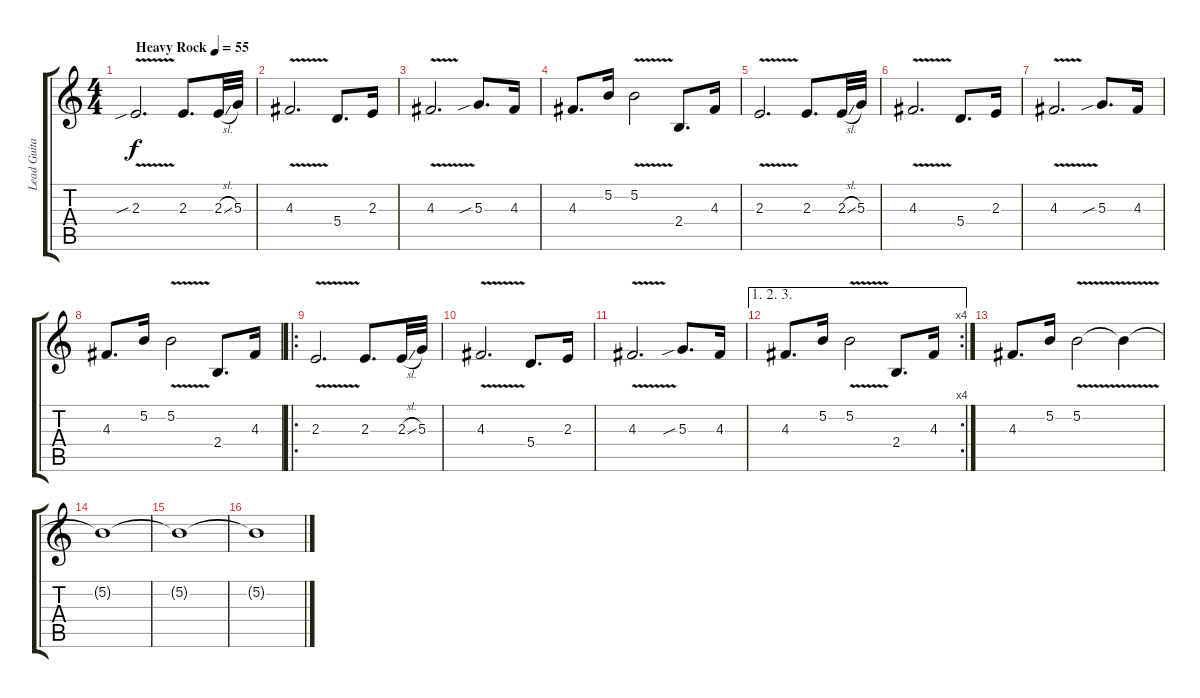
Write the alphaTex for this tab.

\track ("Lead Guitar" "Lead Guita") {instrument distortionguitar}
\staff {score tabs}
\tuning (B3 Gb3 D3 A2 E2 B1) {hide}
\ts (4 4)
\tempo (55 "Heavy Rock")
\clef g2
\ks c
2.3{v sib}.2{d dy f volume 6 instrument distortionguitar} 2.3.8{d} 2.3{sl}.32 5.3.32 |
4.3{v}.2{d} 5.4.8{d} 2.3.16 |
4.3{v}.2{d} 5.3{sib}.8{d} 4.3.16 |
4.3.8{d} 5.2.16 5.2{v}.2 2.4.8{d} 4.3.16 |
2.3{v}.2{d volume 12} 2.3.8{d} 2.3{sl}.32 5.3.32 |
4.3{v}.2{d} 5.4.8{d} 2.3.16 |
4.3{v}.2{d} 5.3{sib}.8{d} 4.3.16 |
4.3.8{d} 5.2.16 5.2{v}.2 2.4.8{d} 4.3.16 |
\ro
2.3{v}.2{d} 2.3.8{d} 2.3{sl}.32 5.3.32 |
4.3{v}.2{d} 5.4.8{d} 2.3.16 |
4.3{v}.2{d} 5.3{sib}.8{d} 4.3.16 |
\ae (1 2 3)
\rc 4
4.3.8{d} 5.2.16 5.2{v}.2 2.4.8{d} 4.3.16 |
4.3.8{d} 5.2.16 5.2{v}.2 5.2{t}.4 |
5.2{t}.1 |
5.2{t}.1 |
5.2{t}.1
